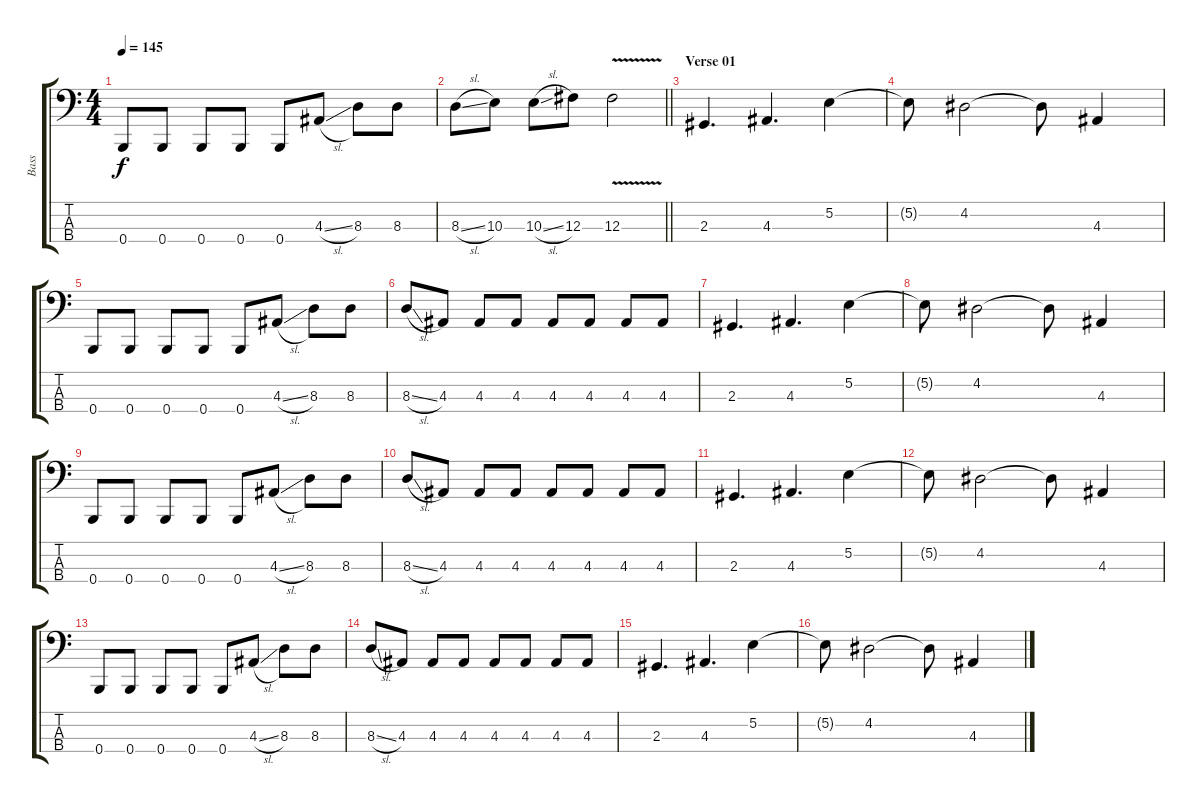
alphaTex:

\track ("Bass" "Bass") {instrument electricbassfinger}
\staff {score tabs}
\tuning (E2 B1 Gb1 B0) {hide}
\ts (4 4)
\tempo 145
\clef f4
\ks c
0.4.8{dy f} 0.4.8 0.4.8 0.4.8 0.4.8 4.3{sl}.8 8.3.8 8.3.8 |
\barLineRight lightlight
8.3{sl}.8 10.3.8 10.3{sl}.8 12.3.8 12.3{v}.2 |
\section ("" "Verse 01")
2.3.4{d} 4.3.4{d} 5.2.4 |
5.2{t}.8 4.2.2 4.2{t}.8 4.3.4 |
0.4.8 0.4.8 0.4.8 0.4.8 0.4.8 4.3{sl}.8 8.3.8 8.3.8 |
8.3{sl}.8 4.3.8 4.3.8 4.3.8 4.3.8 4.3.8 4.3.8 4.3.8 |
2.3.4{d} 4.3.4{d} 5.2.4 |
5.2{t}.8 4.2.2 4.2{t}.8 4.3.4 |
0.4.8 0.4.8 0.4.8 0.4.8 0.4.8 4.3{sl}.8 8.3.8 8.3.8 |
8.3{sl}.8 4.3.8 4.3.8 4.3.8 4.3.8 4.3.8 4.3.8 4.3.8 |
2.3.4{d} 4.3.4{d} 5.2.4 |
5.2{t}.8 4.2.2 4.2{t}.8 4.3.4 |
0.4.8 0.4.8 0.4.8 0.4.8 0.4.8 4.3{sl}.8 8.3.8 8.3.8 |
8.3{sl}.8 4.3.8 4.3.8 4.3.8 4.3.8 4.3.8 4.3.8 4.3.8 |
2.3.4{d} 4.3.4{d} 5.2.4 |
5.2{t}.8 4.2.2 4.2{t}.8 4.3.4
